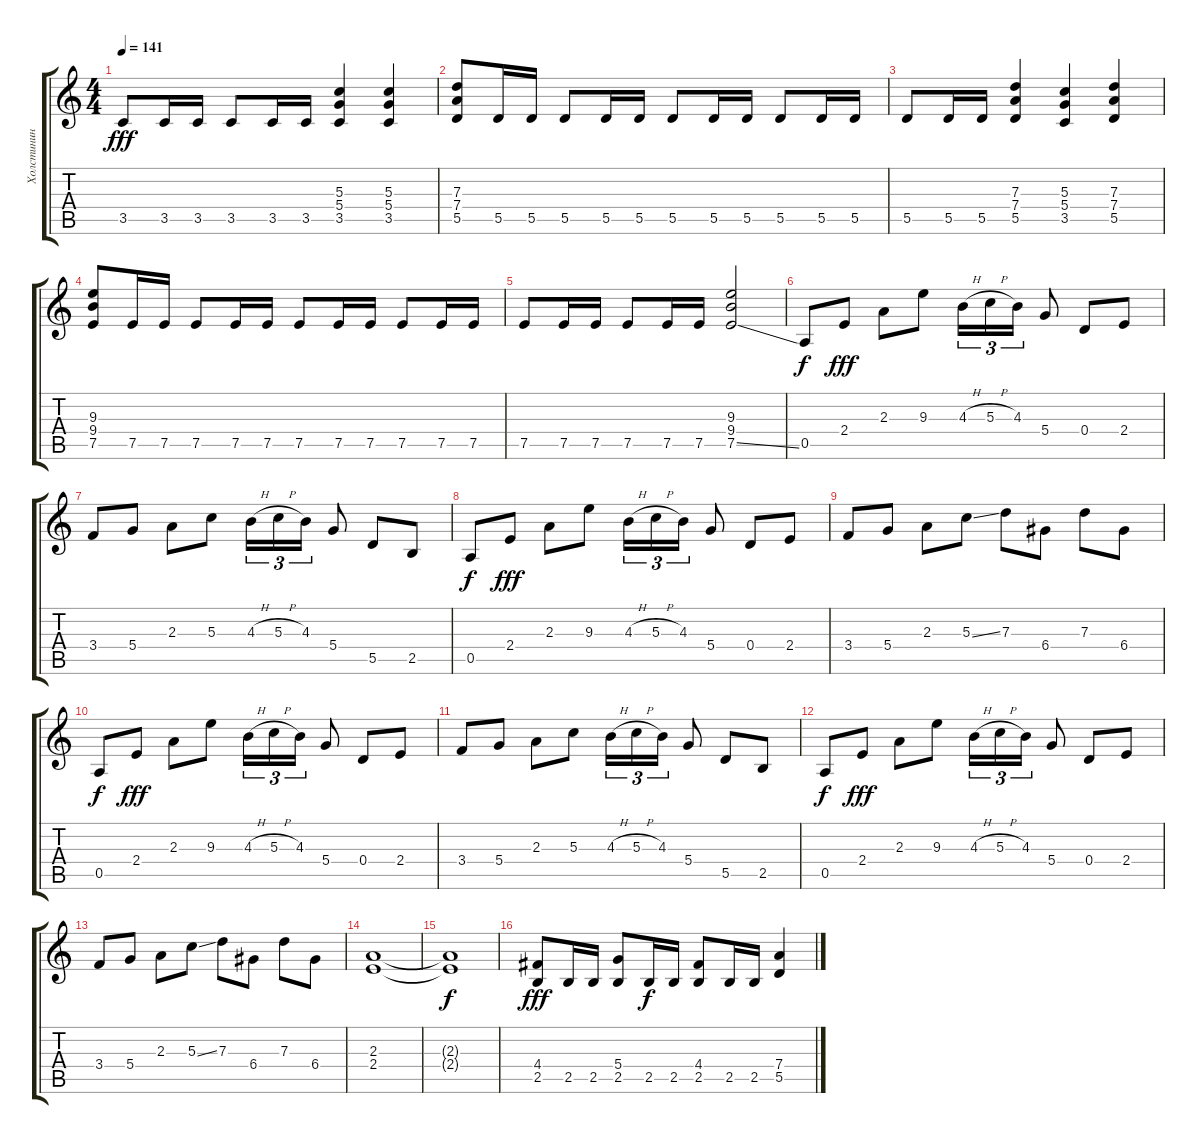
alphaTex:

\track ("Холстинин" "Холстинин") {instrument overdrivenguitar}
\staff {score tabs}
\tuning (E4 B3 G3 D3 A2 E2) {hide}
\ts (4 4)
\tempo 141
\clef g2
\ks c
3.5.8{dy fff} 3.5.16 3.5.16 3.5.8 3.5.16 3.5.16 (5.3 5.4 3.5).4 (5.3 5.4 3.5).4 |
(7.3 7.4 5.5).8 5.5.16 5.5.16 5.5.8 5.5.16 5.5.16 5.5.8 5.5.16 5.5.16 5.5.8 5.5.16 5.5.16 |
5.5.8 5.5.16 5.5.16 (7.3 7.4 5.5).4 (5.3 5.4 3.5).4 (7.3 7.4 5.5).4 |
(9.3 9.4 7.5).8 7.5.16 7.5.16 7.5.8 7.5.16 7.5.16 7.5.8 7.5.16 7.5.16 7.5.8 7.5.16 7.5.16 |
7.5.8 7.5.16 7.5.16 7.5.8 7.5.16 7.5.16 (9.3 9.4 7.5{ss}).2 |
0.5.8{dy f} 2.4.8{dy fff} 2.3.8 9.3.8 4.3{h}.16{tu (3 2)} 5.3{h}.16{tu (3 2)} 4.3.16{tu (3 2)} 5.4.8 0.4.8 2.4.8 |
3.4.8 5.4.8 2.3.8 5.3.8 4.3{h}.16{tu (3 2)} 5.3{h}.16{tu (3 2)} 4.3.16{tu (3 2)} 5.4.8 5.5.8 2.5.8 |
0.5.8{dy f} 2.4.8{dy fff} 2.3.8 9.3.8 4.3{h}.16{tu (3 2)} 5.3{h}.16{tu (3 2)} 4.3.16{tu (3 2)} 5.4.8 0.4.8 2.4.8 |
3.4.8 5.4.8 2.3.8 5.3{ss}.8 7.3.8 6.4.8 7.3.8 6.4.8 |
0.5.8{dy f} 2.4.8{dy fff} 2.3.8 9.3.8 4.3{h}.16{tu (3 2)} 5.3{h}.16{tu (3 2)} 4.3.16{tu (3 2)} 5.4.8 0.4.8 2.4.8 |
3.4.8 5.4.8 2.3.8 5.3.8 4.3{h}.16{tu (3 2)} 5.3{h}.16{tu (3 2)} 4.3.16{tu (3 2)} 5.4.8 5.5.8 2.5.8 |
0.5.8{dy f} 2.4.8{dy fff} 2.3.8 9.3.8 4.3{h}.16{tu (3 2)} 5.3{h}.16{tu (3 2)} 4.3.16{tu (3 2)} 5.4.8 0.4.8 2.4.8 |
3.4.8 5.4.8 2.3.8 5.3{ss}.8 7.3.8 6.4.8 7.3.8 6.4.8 |
(2.3 2.4).1 |
(2.3{t} 2.4{t}).1{dy f} |
(4.4 2.5).8{dy fff} 2.5.16 2.5.16 (5.4 2.5).8 2.5.16{dy f} 2.5.16 (4.4 2.5).8 2.5.16 2.5.16 (7.4 5.5).4
